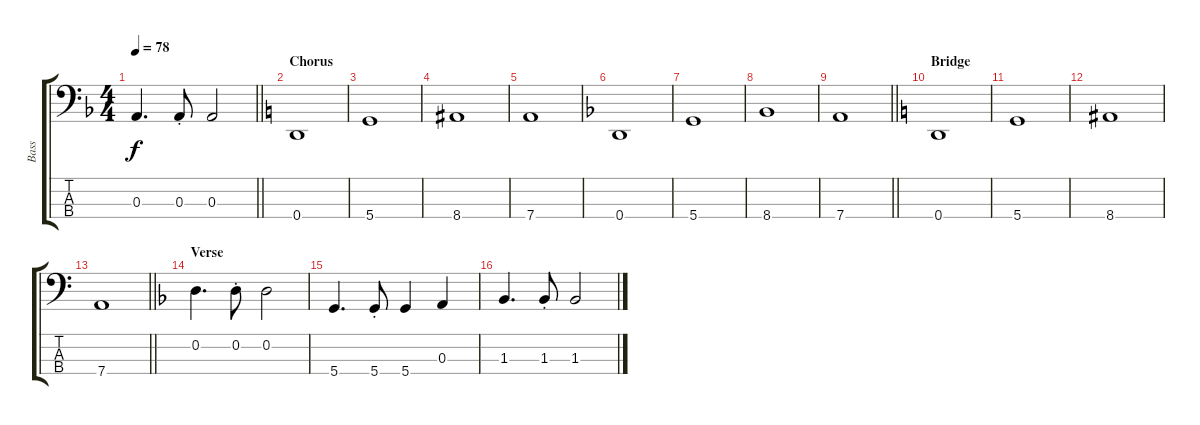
\track ("Bass" "Bass") {instrument electricbassfinger}
\staff {score tabs}
\tuning (G2 D2 A1 D1) {hide}
\ts (4 4)
\tempo 78
\clef f4
\barLineRight lightlight
\ks f
0.3.4{d dy f} 0.3{st}.8 0.3.2 |
\section ("" "Chorus")
\ks c
0.4.1 |
5.4.1 |
8.4.1 |
7.4.1 |
\ks f
0.4.1 |
5.4.1 |
8.4.1 |
\barLineRight lightlight
7.4.1 |
\section ("" "Bridge")
\ks c
0.4.1 |
5.4.1 |
8.4.1 |
\barLineRight lightlight
7.4.1 |
\section ("" "Verse")
\ks f
0.2.4{d} 0.2{st}.8 0.2.2 |
5.4.4{d} 5.4{st}.8 5.4.4 0.3.4 |
1.3.4{d} 1.3{st}.8 1.3.2
